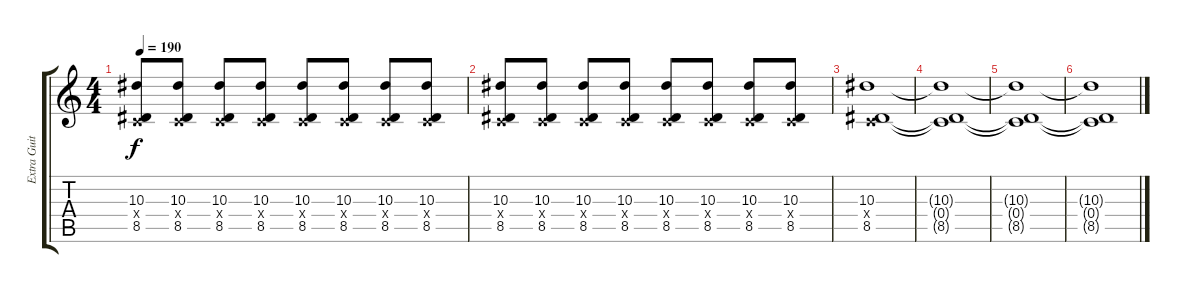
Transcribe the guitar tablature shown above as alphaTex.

\track ("Extra Guitar" "Extra Guit") {instrument distortionguitar}
\staff {score tabs}
\tuning (D4 A3 F3 C3 G2 C2) {hide}
\ts (4 4)
\tempo 190
\clef g2
\ks c
(10.3 0.4{x} 8.5).8{dy f} (10.3 0.4{x} 8.5).8 (10.3 0.4{x} 8.5).8 (10.3 0.4{x} 8.5).8 (10.3 0.4{x} 8.5).8 (10.3 0.4{x} 8.5).8 (10.3 0.4{x} 8.5).8 (10.3 0.4{x} 8.5).8 |
(10.3 0.4{x} 8.5).8 (10.3 0.4{x} 8.5).8 (10.3 0.4{x} 8.5).8 (10.3 0.4{x} 8.5).8 (10.3 0.4{x} 8.5).8 (10.3 0.4{x} 8.5).8 (10.3 0.4{x} 8.5).8 (10.3 0.4{x} 8.5).8 |
(10.3 0.4{x} 8.5).1 |
(10.3{t} 0.4{t} 8.5{t}).1{volume 7} |
(10.3{t} 0.4{t} 8.5{t}).1 |
(10.3{t} 0.4{t} 8.5{t}).1
